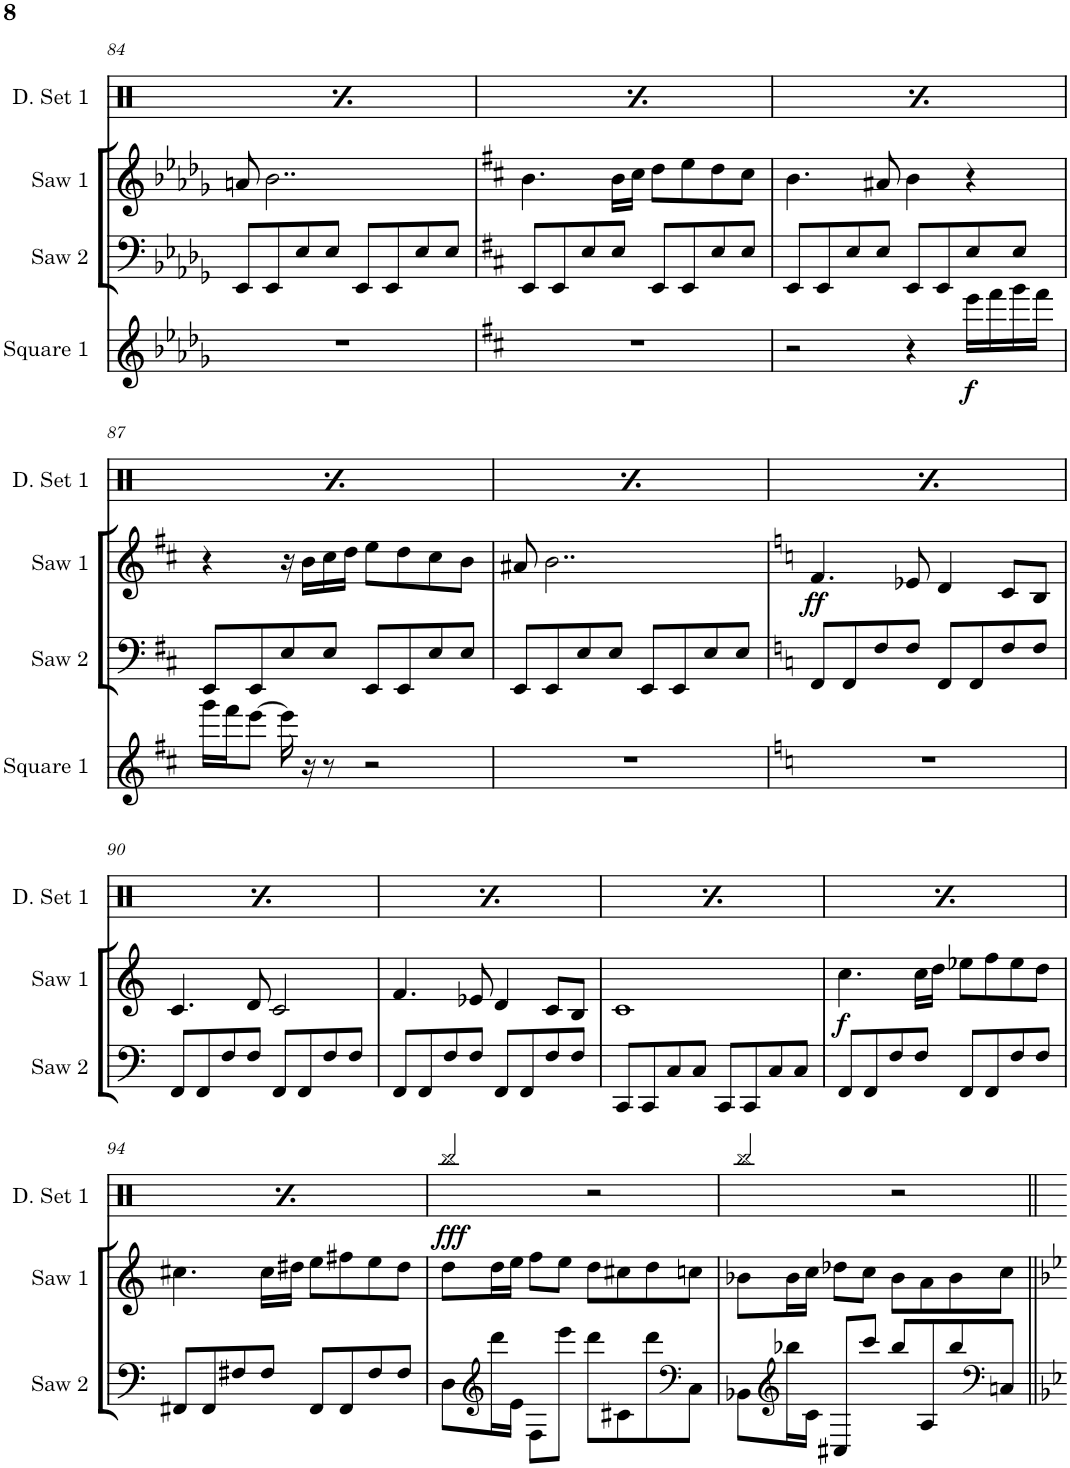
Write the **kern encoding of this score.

**kern	**dynam	**kern	**kern	**dynam	**kern	**dynam
*part4	*part4	*part3	*part2	*part2	*part1	*part1
*staff4	*staff4	*staff3	*staff2	*staff2	*staff1	*staff1
*I"Square Synthesizer 1	*	*I"Saw Synthesizer 2	*I"Saw Synthesizer 1	*	*I"Drumset 1	*
*I'Square 1	*	*I'Saw 2	*I'Saw 1	*	*I'D. Set 1	*
!!LO:PB:g=z
*clefG2	*	*clefF4	*clefG2	*	*clefX	*
*k[b-e-a-d-g-]	*	*k[b-e-a-d-g-]	*k[b-e-a-d-g-]	*	*k[]	*
*M4/4	*	*M4/4	*M4/4	*	*M4/4	*
*met(c)	*	*met(c)	*met(c)	*	*met(c)	*
=84	=84	=84	=84	=84	=84	=84
!	!	!	!	!	!	!LO:DY:b
1r	.	8EE-/L	8an/	.	8Rcc\L	ff
.	.	8EE-/	2..b-\	.	16Rcc\L	.
.	.	.	.	.	16Rcc\JJ	.
.	.	8E-/	.	.	4Rcc/	.
.	.	8E-/J	.	.	.	.
.	.	8EE-/L	.	.	8Rcc\L	.
.	.	8EE-/	.	.	16Rcc\L	.
.	.	.	.	.	16Rcc\JJ	.
.	.	8E-/	.	.	4Rcc/	.
.	.	8E-/J	.	.	.	.
=85	=85	=85	=85	=85	=85	=85
*k[f#c#]	*	*k[f#c#]	*k[f#c#]	*	*	*
!	!	!	!	!	!	!LO:DY:b
1r	.	8EE/L	4.b\	.	8Rcc\L	ff
.	.	8EE/	.	.	16Rcc\L	.
.	.	.	.	.	16Rcc\JJ	.
.	.	8E/	.	.	4Rcc/	.
.	.	8E/J	16b\LL	.	.	.
.	.	.	16cc#\JJ	.	.	.
.	.	8EE/L	8dd\L	.	8Rcc\L	.
.	.	8EE/	8ee\	.	16Rcc\L	.
.	.	.	.	.	16Rcc\JJ	.
.	.	8E/	8dd\	.	4Rcc/	.
.	.	8E/J	8cc#\J	.	.	.
=86	=86	=86	=86	=86	=86	=86
!	!	!	!	!	!	!LO:DY:b
2r	.	8EE/L	4.b\	.	8Rcc\L	ff
.	.	8EE/	.	.	16Rcc\L	.
.	.	.	.	.	16Rcc\JJ	.
.	.	8E/	.	.	4Rcc/	.
.	.	8E/J	8a#X/	.	.	.
4r	.	8EE/L	4b\	.	8Rcc\L	.
.	.	8EE/	.	.	16Rcc\L	.
.	.	.	.	.	16Rcc\JJ	.
!	!LO:DY:b	!	!	!	!	!
16eee\LL	f	8E/	4r	.	4Rcc/	.
16fff#\	.	.	.	.	.	.
16ggg\	.	8E/J	.	.	.	.
16fff#\JJ	.	.	.	.	.	.
!!LO:LB:g=z
=87	=87	=87	=87	=87	=87	=87
!	!	!	!	!	!	!LO:DY:b
16ggg\LL	.	8EE/L	4r	.	8Rcc\L	ff
16fff#\J	.	.	.	.	.	.
[8eee\J	.	8EE/	.	.	16Rcc\L	.
.	.	.	.	.	16Rcc\JJ	.
16eee\]	.	8E/	16r	.	4Rcc/	.
16r	.	.	16b\LL	.	.	.
8r	.	8E/J	16cc#\	.	.	.
.	.	.	16dd\JJ	.	.	.
2r	.	8EE/L	8ee\L	.	8Rcc\L	.
.	.	8EE/	8dd\	.	16Rcc\L	.
.	.	.	.	.	16Rcc\JJ	.
.	.	8E/	8cc#\	.	4Rcc/	.
.	.	8E/J	8b\J	.	.	.
=88	=88	=88	=88	=88	=88	=88
!	!	!	!	!	!	!LO:DY:b
1r	.	8EE/L	8a#X/	.	8Rcc\L	ff
.	.	8EE/	2..b\	.	16Rcc\L	.
.	.	.	.	.	16Rcc\JJ	.
.	.	8E/	.	.	4Rcc/	.
.	.	8E/J	.	.	.	.
.	.	8EE/L	.	.	8Rcc\L	.
.	.	8EE/	.	.	16Rcc\L	.
.	.	.	.	.	16Rcc\JJ	.
.	.	8E/	.	.	4Rcc/	.
.	.	8E/J	.	.	.	.
=89	=89	=89	=89	=89	=89	=89
*k[]	*	*k[]	*k[]	*	*	*
!	!	!	!	!LO:DY:b	!	!LO:DY:b
1r	.	8FF/L	4.f/	ff	8Rcc\L	ff
.	.	8FF/	.	.	16Rcc\L	.
.	.	.	.	.	16Rcc\JJ	.
.	.	8F/	.	.	4Rcc/	.
.	.	8F/J	8e-X/	.	.	.
.	.	8FF/L	4d/	.	8Rcc\L	.
.	.	8FF/	.	.	16Rcc\L	.
.	.	.	.	.	16Rcc\JJ	.
.	.	8F/	8c/L	.	4Rcc/	.
.	.	8F/J	8B/J	.	.	.
!!LO:LB:g=z
=90	=90	=90	=90	=90	=90	=90
!	!	!	!	!	!	!LO:DY:b
1r	.	8FF/L	4.c/	.	8Rcc\L	ff
.	.	8FF/	.	.	16Rcc\L	.
.	.	.	.	.	16Rcc\JJ	.
.	.	8F/	.	.	4Rcc/	.
.	.	8F/J	8d/	.	.	.
.	.	8FF/L	2c/	.	8Rcc\L	.
.	.	8FF/	.	.	16Rcc\L	.
.	.	.	.	.	16Rcc\JJ	.
.	.	8F/	.	.	4Rcc/	.
.	.	8F/J	.	.	.	.
=91	=91	=91	=91	=91	=91	=91
!	!	!	!	!	!	!LO:DY:b
1r	.	8FF/L	4.f/	.	8Rcc\L	ff
.	.	8FF/	.	.	16Rcc\L	.
.	.	.	.	.	16Rcc\JJ	.
.	.	8F/	.	.	4Rcc/	.
.	.	8F/J	8e-X/	.	.	.
.	.	8FF/L	4d/	.	8Rcc\L	.
.	.	8FF/	.	.	16Rcc\L	.
.	.	.	.	.	16Rcc\JJ	.
.	.	8F/	8c/L	.	4Rcc/	.
.	.	8F/J	8B/J	.	.	.
=92	=92	=92	=92	=92	=92	=92
!	!	!	!	!	!	!LO:DY:b
1r	.	8CC/L	1c	.	8Rcc\L	ff
.	.	8CC/	.	.	16Rcc\L	.
.	.	.	.	.	16Rcc\JJ	.
.	.	8C/	.	.	4Rcc/	.
.	.	8C/J	.	.	.	.
.	.	8CC/L	.	.	8Rcc\L	.
.	.	8CC/	.	.	16Rcc\L	.
.	.	.	.	.	16Rcc\JJ	.
.	.	8C/	.	.	4Rcc/	.
.	.	8C/J	.	.	.	.
=93	=93	=93	=93	=93	=93	=93
!	!	!	!	!LO:DY:b	!	!LO:DY:b
1r	.	8FF/L	4.cc\	f	8Rcc\L	ff
.	.	8FF/	.	.	16Rcc\L	.
.	.	.	.	.	16Rcc\JJ	.
.	.	8F/	.	.	4Rcc/	.
.	.	8F/J	16cc\LL	.	.	.
.	.	.	16dd\JJ	.	.	.
.	.	8FF/L	8ee-X\L	.	8Rcc\L	.
.	.	8FF/	8ff\	.	16Rcc\L	.
.	.	.	.	.	16Rcc\JJ	.
.	.	8F/	8ee-\	.	4Rcc/	.
.	.	8F/J	8dd\J	.	.	.
!!LO:LB:g=z
=94	=94	=94	=94	=94	=94	=94
!	!	!	!	!	!	!LO:DY:b
1r	.	8FF#X/L	4.cc#X\	.	8Rcc\L	ff
.	.	8FF#/	.	.	16Rcc\L	.
.	.	.	.	.	16Rcc\JJ	.
.	.	8F#X/	.	.	4Rcc/	.
.	.	8F#/J	16cc#\LL	.	.	.
.	.	.	16dd#X\JJ	.	.	.
.	.	8FF#/L	8ee\L	.	8Rcc\L	.
.	.	8FF#/	8ff#X\	.	16Rcc\L	.
.	.	.	.	.	16Rcc\JJ	.
.	.	8F#/	8ee\	.	4Rcc/	.
.	.	8F#/J	8dd#\J	.	.	.
=95	=95	=95	=95	=95	=95	=95
!	!	!	!	!	!	!LO:DY:b
1r	.	8D\L	8dd\L	.	2Rbb/	fff
*	*	*clefG2	*	*	*	*
.	.	16ddd\L	16dd\L	.	.	.
.	.	16e\JJ	16ee\JJ	.	.	.
.	.	8F\L	8ff\L	.	.	.
.	.	8eee\J	8ee\J	.	.	.
.	.	8ddd\L	8dd\L	.	2r	.
.	.	8c#X\	8cc#X\	.	.	.
.	.	8ddd\	8dd\	.	.	.
*	*	*clefF4	*	*	*	*
.	.	8C\J	8ccn\J	.	.	.
=96	=96	=96	=96	=96	=96	=96
1r	.	8BB-X\L	8b-X\L	.	2Rbb/	.
*	*	*clefG2	*	*	*	*
.	.	16bb-X\L	16b-\L	.	.	.
.	.	16c\JJ	16cc\JJ	.	.	.
.	.	8C#X/L	8dd-X\L	.	.	.
.	.	8ccc/J	8cc\J	.	.	.
.	.	8bb-/L	8b-\L	.	2r	.
.	.	8A/	8a\	.	.	.
.	.	8bb-/	8b-\	.	.	.
*	*	*clefF4	*	*	*	*
.	.	8Cn/J	8cc\J	.	.	.
=||	=||	=||	=||	=||	=||	=||
*-	*-	*-	*-	*-	*-	*-
